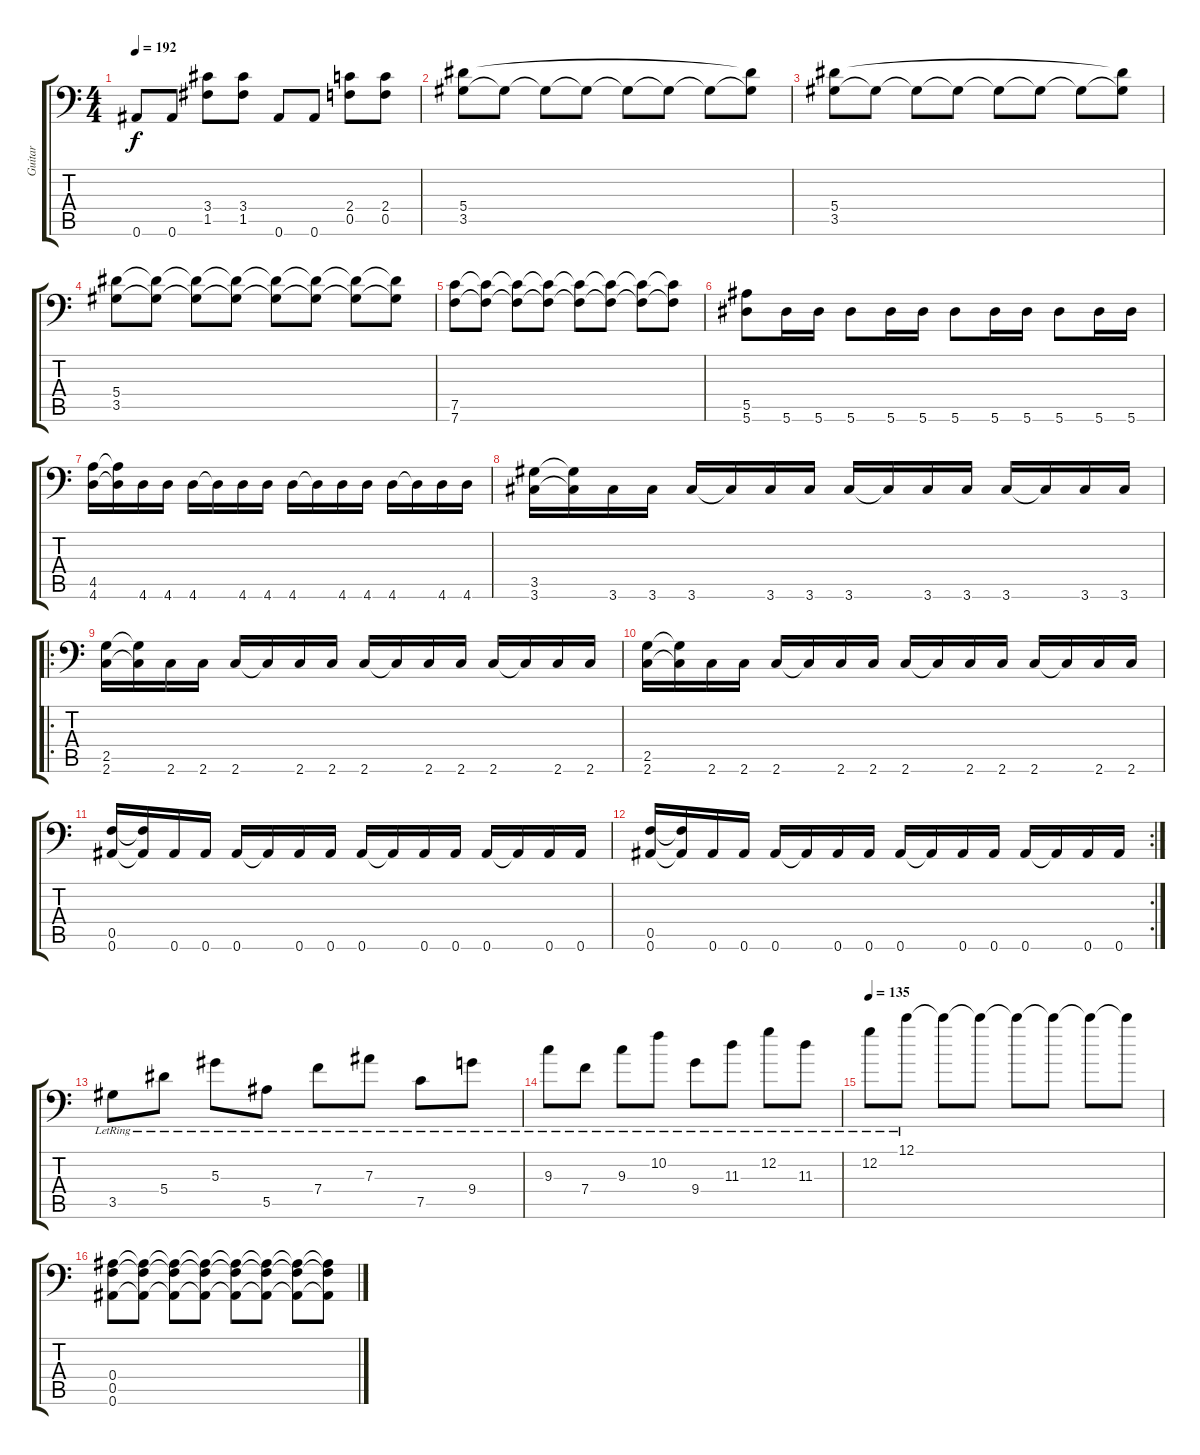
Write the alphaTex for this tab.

\track ("Guitar" "Guitar") {instrument distortionguitar}
\staff {score tabs}
\tuning (C4 G3 Eb3 Bb2 F2 Bb1) {hide}
\ts (4 4)
\tempo 192
\clef f4
\ks c
0.6.8{dy f} 0.6.8 (3.4 1.5).8 (3.4 1.5).8 0.6.8 0.6.8 (2.4 0.5).8 (2.4 0.5).8 |
(5.4 3.5).8 3.5{t}.8 3.5{t}.8 3.5{t}.8 3.5{t}.8 3.5{t}.8 3.5{t}.8 (5.4{t} 3.5{t}).8 |
(5.4 3.5).8 3.5{t}.8 3.5{t}.8 3.5{t}.8 3.5{t}.8 3.5{t}.8 3.5{t}.8 (5.4{t} 3.5{t}).8 |
(5.4 3.5).8 (5.4{t} 3.5{t}).8 (5.4{t} 3.5{t}).8 (5.4{t} 3.5{t}).8 (5.4{t} 3.5{t}).8 (5.4{t} 3.5{t}).8 (5.4{t} 3.5{t}).8 (5.4{t} 3.5{t}).8 |
(7.5 7.6).8 (7.5{t} 7.6{t}).8 (7.5{t} 7.6{t}).8 (7.5{t} 7.6{t}).8 (7.5{t} 7.6{t}).8 (7.5{t} 7.6{t}).8 (7.5{t} 7.6{t}).8 (7.5{t} 7.6{t}).8 |
(5.5 5.6).8 5.6.16 5.6.16 5.6.8 5.6.16 5.6.16 5.6.8 5.6.16 5.6.16 5.6.8 5.6.16 5.6.16 |
(4.5 4.6).16 (4.5{t} 4.6{t}).16 4.6.16 4.6.16 4.6.16 4.6{t}.16 4.6.16 4.6.16 4.6.16 4.6{t}.16 4.6.16 4.6.16 4.6.16 4.6{t}.16 4.6.16 4.6.16 |
(3.5 3.6).16 (3.5{t} 3.6{t}).16 3.6.16 3.6.16 3.6.16 3.6{t}.16 3.6.16 3.6.16 3.6.16 3.6{t}.16 3.6.16 3.6.16 3.6.16 3.6{t}.16 3.6.16 3.6.16 |
\ro
(2.5 2.6).16 (2.5{t} 2.6{t}).16 2.6.16 2.6.16 2.6.16 2.6{t}.16 2.6.16 2.6.16 2.6.16 2.6{t}.16 2.6.16 2.6.16 2.6.16 2.6{t}.16 2.6.16 2.6.16 |
(2.5 2.6).16 (2.5{t} 2.6{t}).16 2.6.16 2.6.16 2.6.16 2.6{t}.16 2.6.16 2.6.16 2.6.16 2.6{t}.16 2.6.16 2.6.16 2.6.16 2.6{t}.16 2.6.16 2.6.16 |
(0.5 0.6).16 (0.5{t} 0.6{t}).16 0.6.16 0.6.16 0.6.16 0.6{t}.16 0.6.16 0.6.16 0.6.16 0.6{t}.16 0.6.16 0.6.16 0.6.16 0.6{t}.16 0.6.16 0.6.16 |
\rc 2
(0.5 0.6).16 (0.5{t} 0.6{t}).16 0.6.16 0.6.16 0.6.16 0.6{t}.16 0.6.16 0.6.16 0.6.16 0.6{t}.16 0.6.16 0.6.16 0.6.16 0.6{t}.16 0.6.16 0.6.16 |
3.5{lr}.8 5.4{lr}.8 5.3{lr}.8 5.5{lr}.8 7.4{lr}.8 7.3{lr}.8 7.5{lr}.8 9.4{lr}.8 |
9.3{lr}.8 7.4{lr}.8 9.3{lr}.8 10.2{lr}.8 9.4{lr}.8 11.3{lr}.8 12.2{lr}.8 11.3{lr}.8 |
\tempo 135
12.2{lr}.8 12.1{lr}.8 12.1{t}.8 12.1{t}.8 12.1{t}.8 12.1{t}.8 12.1{t}.8 12.1{t}.8 |
(0.4 0.5 0.6).8 (0.4{t} 0.5{t} 0.6{t}).8 (0.4{t} 0.5{t} 0.6{t}).8 (0.4{t} 0.5{t} 0.6{t}).8 (0.4{t} 0.5{t} 0.6{t}).8 (0.4{t} 0.5{t} 0.6{t}).8 (0.4{t} 0.5{t} 0.6{t}).8 (0.4{t} 0.5{t} 0.6{t}).8
